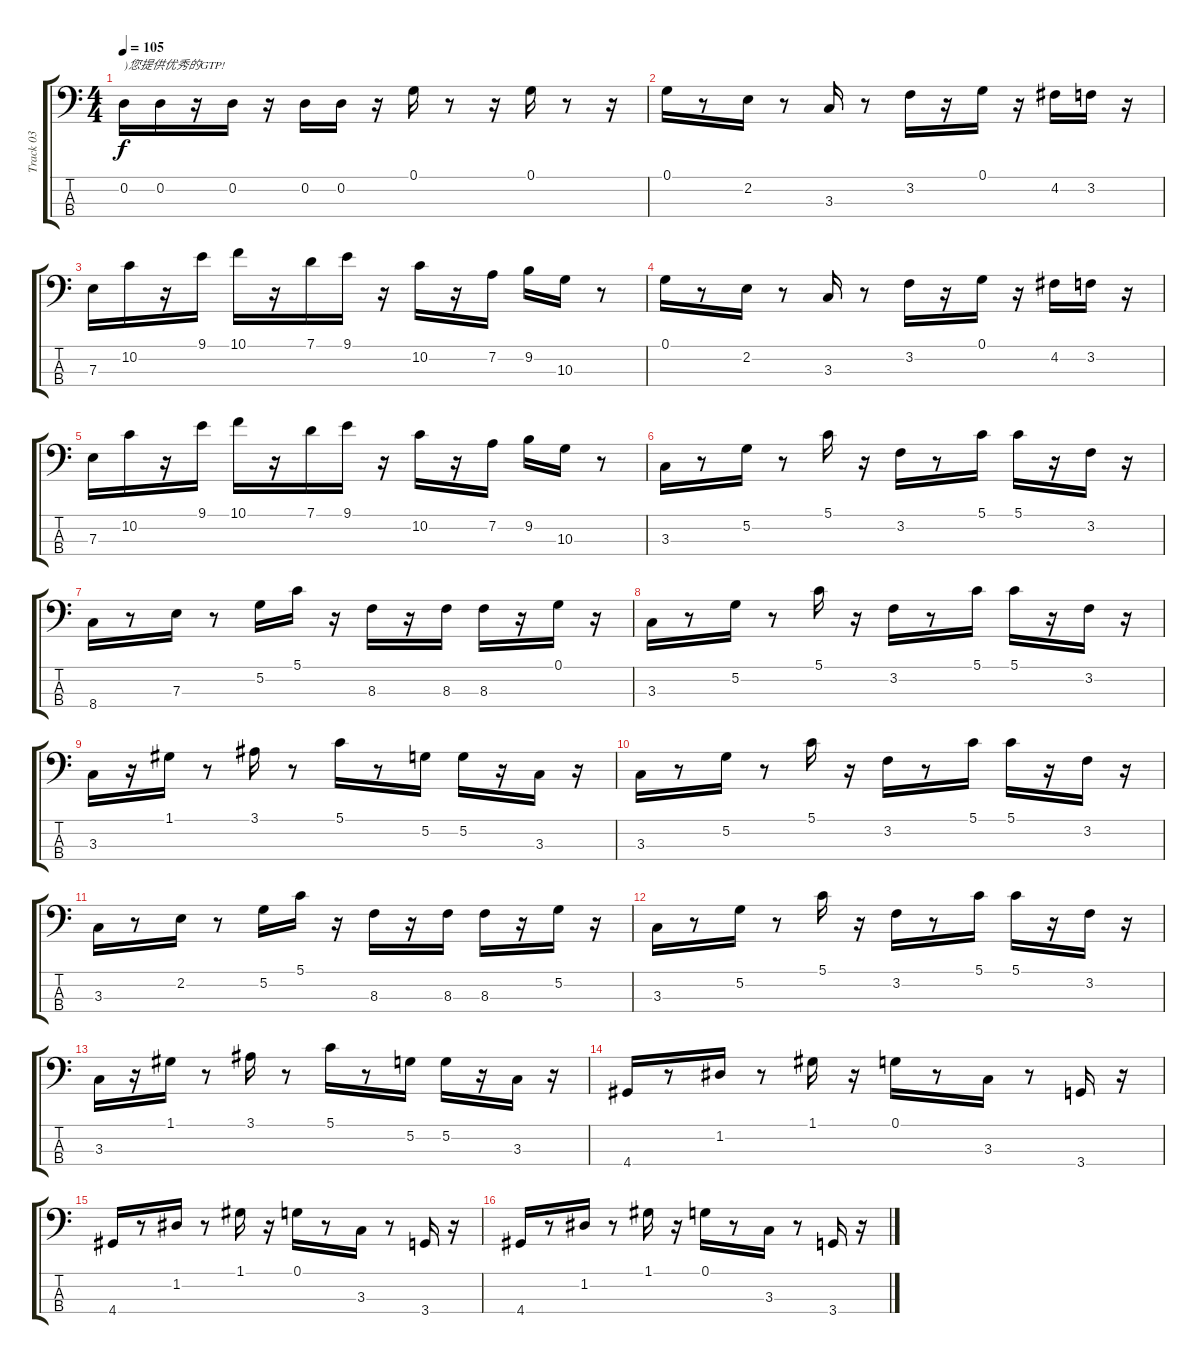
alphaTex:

\track ("Track 03" "Track 03") {instrument electricbassfinger}
\staff {score tabs}
\tuning (G2 D2 A1 E1) {hide}
\ts (4 4)
\tempo 105
\clef f4
\ks c
0.2.16{txt ")您提供优秀的GTP!" dy f instrument electricbassfinger} 0.2.16 r.16 0.2.16 r.16 0.2.16 0.2.16 r.16 0.1.16 r.8 r.16 0.1.16 r.8 r.16 |
0.1.16 r.8 2.2.16 r.8 3.3.16 r.8 3.2.16 r.16 0.1.16 r.16 4.2.16 3.2.16 r.16 |
7.3.16 10.2.16 r.16 9.1.16 10.1.16 r.16 7.1.16 9.1.16 r.16 10.2.16 r.16 7.2.16 9.2.16 10.3.16 r.8 |
0.1.16 r.8 2.2.16 r.8 3.3.16 r.8 3.2.16 r.16 0.1.16 r.16 4.2.16 3.2.16 r.16 |
7.3.16 10.2.16 r.16 9.1.16 10.1.16 r.16 7.1.16 9.1.16 r.16 10.2.16 r.16 7.2.16 9.2.16 10.3.16 r.8 |
3.3.16 r.8 5.2.16 r.8 5.1.16 r.16 3.2.16 r.8 5.1.16 5.1.16 r.16 3.2.16 r.16 |
8.4.16 r.8 7.3.16 r.8 5.2.16 5.1.16 r.16 8.3.16 r.16 8.3.16 8.3.16 r.16 0.1.16 r.16 |
3.3.16 r.8 5.2.16 r.8 5.1.16 r.16 3.2.16 r.8 5.1.16 5.1.16 r.16 3.2.16 r.16 |
3.3.16 r.16 1.1.16 r.8 3.1.16 r.8 5.1.16 r.8 5.2.16 5.2.16 r.16 3.3.16 r.16 |
3.3.16 r.8 5.2.16 r.8 5.1.16 r.16 3.2.16 r.8 5.1.16 5.1.16 r.16 3.2.16 r.16 |
3.3.16 r.8 2.2.16 r.8 5.2.16 5.1.16 r.16 8.3.16 r.16 8.3.16 8.3.16 r.16 5.2.16 r.16 |
3.3.16 r.8 5.2.16 r.8 5.1.16 r.16 3.2.16 r.8 5.1.16 5.1.16 r.16 3.2.16 r.16 |
3.3.16 r.16 1.1.16 r.8 3.1.16 r.8 5.1.16 r.8 5.2.16 5.2.16 r.16 3.3.16 r.16 |
4.4.16 r.8 1.2.16 r.8 1.1.16 r.16 0.1.16 r.8 3.3.16 r.8 3.4.16 r.16 |
4.4.16 r.8 1.2.16 r.8 1.1.16 r.16 0.1.16 r.8 3.3.16 r.8 3.4.16 r.16 |
4.4.16 r.8 1.2.16 r.8 1.1.16 r.16 0.1.16 r.8 3.3.16 r.8 3.4.16 r.16
